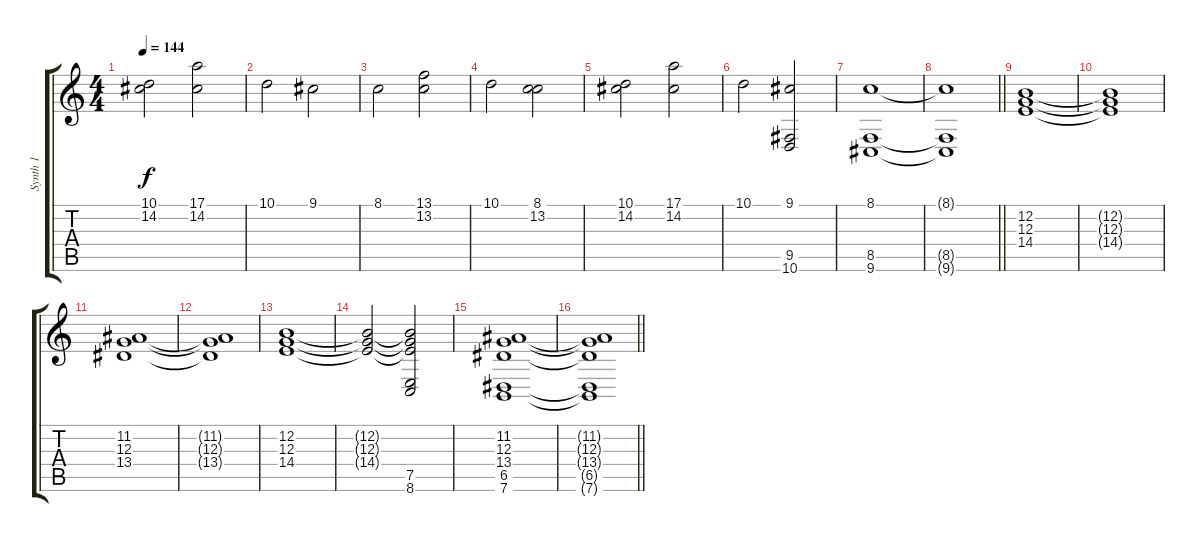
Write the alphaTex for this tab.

\track ("Synth 1" "Synth 1") {instrument stringensemble1}
\staff {score tabs}
\tuning (E4 B3 G3 D3 A2 E2) {hide}
\ts (4 4)
\section ("" "")
\tempo 144
\clef g2
\ks c
(10.1 14.2).2{dy f} (17.1 14.2).2 |
10.1.2 9.1.2 |
8.1.2 (13.1 13.2).2 |
10.1.2 (8.1 13.2).2 |
(10.1 14.2).2 (17.1 14.2).2 |
10.1.2 (9.1 9.5 10.6).2 |
(8.1 8.5 9.6).1 |
\barLineRight lightlight
(8.1{t} 8.5{t} 9.6{t}).1 |
\section ("" "")
(12.2 12.3 14.4).1 |
(12.2{t} 12.3{t} 14.4{t}).1 |
(11.2 12.3 13.4).1 |
(11.2{t} 12.3{t} 13.4{t}).1 |
(12.2 12.3 14.4).1 |
(12.2{t} 12.3{t} 14.4{t}).2 (12.2{t} 12.3{t} 14.4{t} 7.5 8.6).2 |
(11.2 12.3 13.4 6.5 7.6).1 |
\barLineRight lightlight
(11.2{t} 12.3{t} 13.4{t} 6.5{t} 7.6{t}).1
